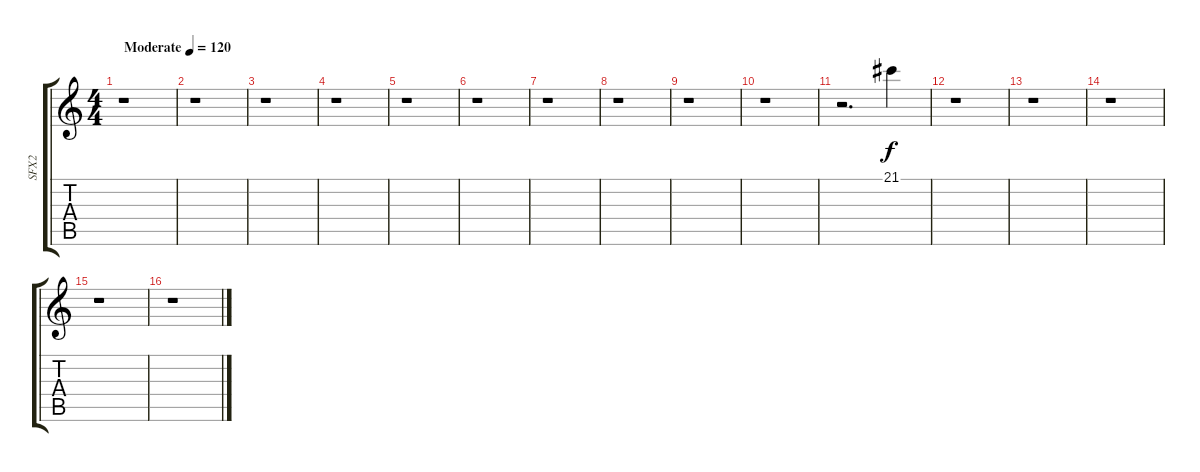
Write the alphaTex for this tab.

\track ("SFX2" "SFX2") {instrument telephonering}
\staff {score tabs}
\tuning (E4 B3 G3 D3 A2 E2) {hide}
\ts (4 4)
\tempo (120 "Moderate")
\clef g2
\ks c
r.1{dy f instrument telephonering} |
r.1 |
r.1 |
r.1 |
r.1 |
r.1 |
r.1 |
r.1 |
r.1 |
r.1 |
r.2{d} 21.1.4 |
r.1 |
r.1 |
r.1 |
r.1 |
r.1
